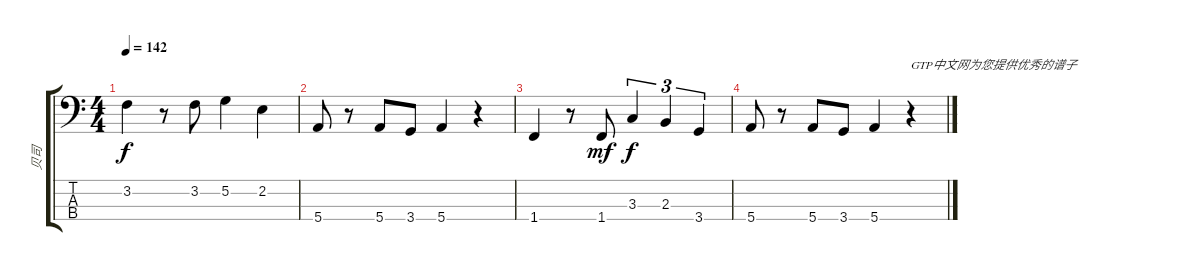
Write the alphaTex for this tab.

\track ("贝司" "贝司") {instrument electricbassfinger}
\staff {score tabs}
\tuning (G2 D2 A1 E1) {hide}
\ts (4 4)
\tempo 142
\clef f4
\ks c
3.2.4{dy f} r.8 3.2.8 5.2.4 2.2.4 |
5.4.8 r.8 5.4.8 3.4.8 5.4.4 r.4 |
1.4.4 r.8 1.4.8{dy mf} 3.3.4{tu (3 2) dy f} 2.3.4{tu (3 2)} 3.4.4{tu (3 2)} |
5.4.8 r.8 5.4.8 3.4.8 5.4.4 r.4{txt "GTP中文网为您提供优秀的谱子"}
